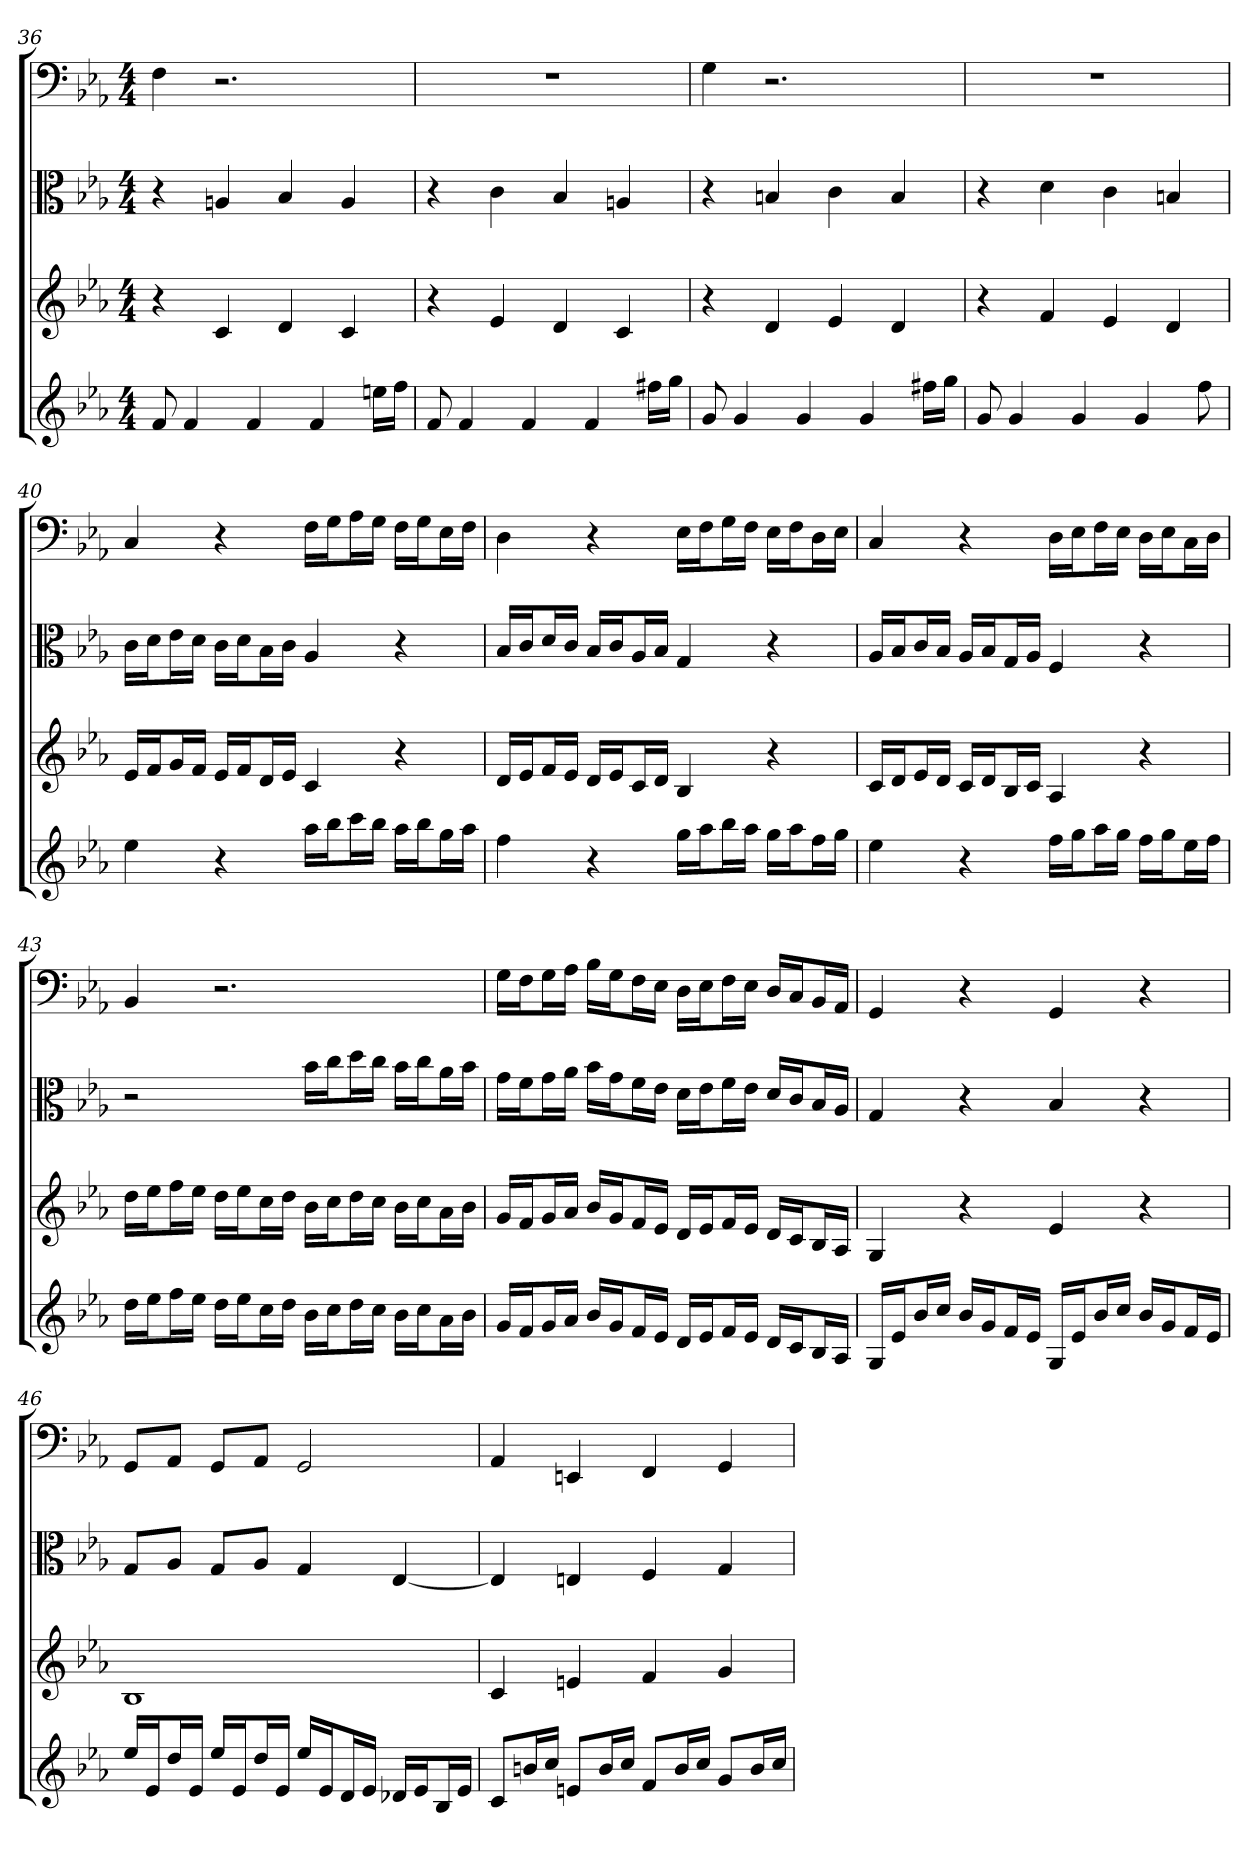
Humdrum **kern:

**kern	**kern	**kern	**kern
*part4	*part3	*part2	*part1
*staff4	*staff3	*staff2	*staff1
*	*	*clefC3	*clefF4
*k[b-e-a-]	*k[b-e-a-]	*k[b-e-a-]	*k[b-e-a-]
*E-:	*E-:	*E-:	*E-:
*M4/4	*M4/4	*M4/4	*M4/4
=36	=36	=36	=36
8f	4r	4r	4F
4f	.	.	.
.	4c	4An	2.r
4f	.	.	.
.	4d	4B-	.
4f	.	.	.
.	4c	4A	.
16eenLL	.	.	.
16ffJJ	.	.	.
=37	=37	=37	=37
8f	4r	4r	1r
4f	.	.	.
.	4e-	4c	.
4f	.	.	.
.	4d	4B-	.
4f	.	.	.
.	4c	4An	.
16ff#XLL	.	.	.
16ggJJ	.	.	.
=38	=38	=38	=38
8g	4r	4r	4G
4g	.	.	.
.	4d	4Bn	2.r
4g	.	.	.
.	4e-	4c	.
4g	.	.	.
.	4d	4B	.
16ff#XLL	.	.	.
16ggJJ	.	.	.
=39	=39	=39	=39
8g	4r	4r	1r
4g	.	.	.
.	4f	4d	.
4g	.	.	.
.	4e-	4c	.
4g	.	.	.
.	4d	4Bn	.
8ff	.	.	.
=40	=40	=40	=40
4ee-	16e-LL	16c\LL	4C
.	16fJ	16d\J	.
.	16gL	16e-\L	.
.	16fJJ	16d\JJ	.
4r	16e-LL	16c\LL	4r
.	16fJ	16d\J	.
.	16dL	16B-\L	.
.	16e-JJ	16c\JJ	.
16aa-LL	4c	4A-	16F\LL
16bb-J	.	.	16G\J
16cccL	.	.	16A-\L
16bb-JJ	.	.	16G\JJ
16aa-LL	4r	4r	16F\LL
16bb-J	.	.	16G\J
16ggL	.	.	16E-\L
16aa-JJ	.	.	16F\JJ
=41	=41	=41	=41
4ff	16dLL	16B-/LL	4D
.	16e-J	16c/J	.
.	16fL	16d/L	.
.	16e-JJ	16c/JJ	.
4r	16dLL	16B-/LL	4r
.	16e-J	16c/J	.
.	16cL	16A-/L	.
.	16dJJ	16B-/JJ	.
16ggLL	4B-	4G	16E-\LL
16aa-J	.	.	16F\J
16bb-L	.	.	16G\L
16aa-JJ	.	.	16F\JJ
16ggLL	4r	4r	16E-\LL
16aa-J	.	.	16F\J
16ffL	.	.	16D\L
16ggJJ	.	.	16E-\JJ
=42	=42	=42	=42
4ee-	16cLL	16A-/LL	4C
.	16dJ	16B-/J	.
.	16e-L	16c/L	.
.	16dJJ	16B-/JJ	.
4r	16cLL	16A-/LL	4r
.	16dJ	16B-/J	.
.	16B-L	16G/L	.
.	16cJJ	16A-/JJ	.
16ffLL	4A-	4F	16D\LL
16ggJ	.	.	16E-\J
16aa-L	.	.	16F\L
16ggJJ	.	.	16E-\JJ
16ffLL	4r	4r	16D\LL
16ggJ	.	.	16E-\J
16ee-L	.	.	16C\L
16ffJJ	.	.	16D\JJ
=43	=43	=43	=43
16ddLL	16ddLL	2r	4BB-
16ee-J	16ee-J	.	.
16ffL	16ffL	.	.
16ee-JJ	16ee-JJ	.	.
16ddLL	16ddLL	.	2.r
16ee-J	16ee-J	.	.
16ccL	16ccL	.	.
16ddJJ	16ddJJ	.	.
16b-LL	16b-LL	16b-\LL	.
16ccJ	16ccJ	16cc\J	.
16ddL	16ddL	16dd\L	.
16ccJJ	16ccJJ	16cc\JJ	.
16b-LL	16b-LL	16b-\LL	.
16ccJ	16ccJ	16cc\J	.
16a-L	16a-L	16a-\L	.
16b-JJ	16b-JJ	16b-\JJ	.
=44	=44	=44	=44
16gLL	16gLL	16g\LL	16G\LL
16fJ	16fJ	16f\J	16F\J
16gL	16gL	16g\L	16G\L
16a-JJ	16a-JJ	16a-\JJ	16A-\JJ
16b-LL	16b-LL	16b-\LL	16B-\LL
16gJ	16gJ	16g\J	16G\J
16fL	16fL	16f\L	16F\L
16e-JJ	16e-JJ	16e-\JJ	16E-\JJ
16dLL	16dLL	16d\LL	16D\LL
16e-J	16e-J	16e-\J	16E-\J
16fL	16fL	16f\L	16F\L
16e-JJ	16e-JJ	16e-\JJ	16E-\JJ
16dLL	16dLL	16d/LL	16D/LL
16cJ	16cJ	16c/J	16C/J
16B-L	16B-L	16B-/L	16BB-/L
16A-JJ	16A-JJ	16A-/JJ	16AA-/JJ
=45	=45	=45	=45
16GLL	4G	4G	4GG
16e-J	.	.	.
16b-L	.	.	.
16ccJJ	.	.	.
16b-LL	4r	4r	4r
16gJ	.	.	.
16fL	.	.	.
16e-JJ	.	.	.
16GLL	4e-	4B-	4GG
16e-J	.	.	.
16b-L	.	.	.
16ccJJ	.	.	.
16b-LL	4r	4r	4r
16gJ	.	.	.
16fL	.	.	.
16e-JJ	.	.	.
=46	=46	=46	=46
16ee-LL	1B-	8G/L	8GG/L
16e-J	.	.	.
16ddL	.	8A-/J	8AA-/J
16e-JJ	.	.	.
16ee-LL	.	8G/L	8GG/L
16e-J	.	.	.
16ddL	.	8A-/J	8AA-/J
16e-JJ	.	.	.
16ee-LL	.	4G	2GG
16e-J	.	.	.
16dL	.	.	.
16e-JJ	.	.	.
16d-XLL	.	[4E-	.
16e-J	.	.	.
16B-L	.	.	.
16e-JJ	.	.	.
=47	=47	=47	=47
8cL	4c	4E-]	4AA-
16bnL	.	.	.
16ccJJ	.	.	.
8enL	4en	4En	4EEn
16bL	.	.	.
16ccJJ	.	.	.
8fL	4f	4F	4FF
16bL	.	.	.
16ccJJ	.	.	.
8gL	4g	4G	4GG
16bL	.	.	.
16ccJJ	.	.	.
=	=	=	=
*-	*-	*-	*-
